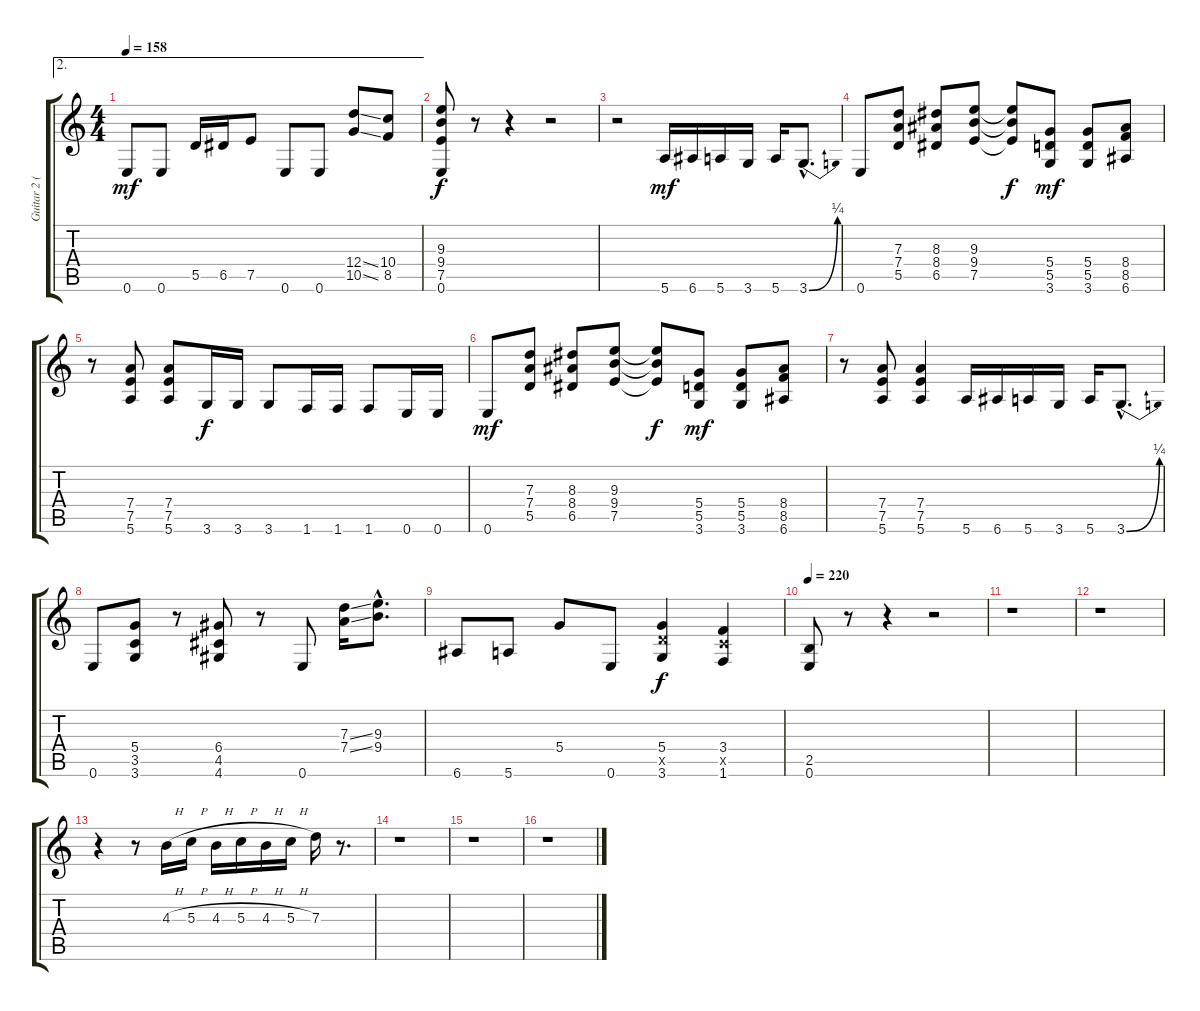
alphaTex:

\track ("Guitar 2 (Jeff Young)" "Guitar 2 (") {instrument distortionguitar}
\staff {score tabs}
\tuning (E4 B3 G3 D3 A2 E2) {hide}
\ae 2
\ts (4 4)
\tempo 158
\clef g2
\ks c
0.6.8{dy mf} 0.6.8 5.5.16 6.5.16 7.5.8 0.6.8 0.6.8 (12.4{ss} 10.5{ss}).8 (10.4 8.5).8 |
(9.3 9.4 7.5 0.6).8{dy f} r.8 r.4 r.2 |
r.2 5.6.16{dy mf} 6.6.16 5.6.16 3.6.16 5.6.16 3.6{be (bend 0 0 60 1) hac}.8{d} |
0.6.8 (7.3 7.4 5.5).8 (8.3 8.4 6.5).8 (9.3 9.4 7.5).8 (9.3{t} 9.4{t} 7.5{t}).8{dy f} (5.4 5.5 3.6).8{dy mf} (5.4 5.5 3.6).8 (8.4 8.5 6.6).8 |
r.8 (7.4 7.5 5.6).8 (7.4 7.5 5.6).8 3.6.16{dy f} 3.6.16 3.6.8 1.6.16 1.6.16 1.6.8 0.6.16 0.6.16 |
0.6.8{dy mf} (7.3 7.4 5.5).8 (8.3 8.4 6.5).8 (9.3 9.4 7.5).8 (9.3{t} 9.4{t} 7.5{t}).8{dy f} (5.4 5.5 3.6).8{dy mf} (5.4 5.5 3.6).8 (8.4 8.5 6.6).8 |
r.8 (7.4 7.5 5.6).8 (7.4 7.5 5.6).4 5.6.16 6.6.16 5.6.16 3.6.16 5.6.16 3.6{be (bend 0 0 60 1) hac}.8{d} |
0.6.8 (5.4 3.5 3.6).8 r.8 (6.4 4.5 4.6).8 r.8 0.6.8 (7.3{ss} 7.4{ss}).16 (9.3{hac} 9.4{hac}).8{d} |
6.6.8 5.6.8 5.4.8 0.6.8 (5.4 5.5{x} 3.6).4{dy f} (3.4 3.5{x} 1.6).4 |
\tempo 220
(2.5 0.6).8 r.8 r.4 r.2 |
r.1 |
r.1 |
r.4 r.8 4.3{h}.16 5.3{h}.16 4.3{h}.16 5.3{h}.16 4.3{h}.16 5.3{h}.16 7.3.16 r.8{d} |
r.1 |
r.1 |
r.1
